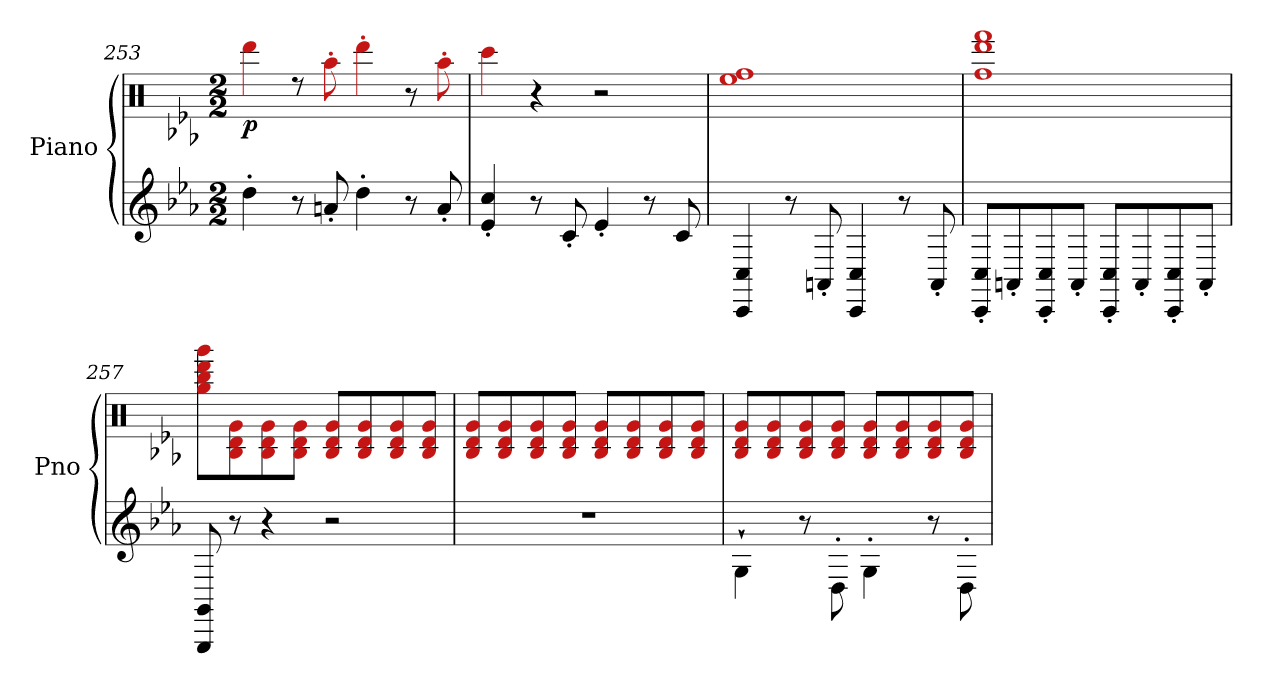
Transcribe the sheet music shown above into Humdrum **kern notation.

**kern	**kern	**dynam
*part1	*part1	*part1
*staff2	*staff1	*staff1/2
*I"Piano	*	*
*I'Pno	*	*
*clefG2	*clefX	*
*k[b-e-a-]	*k[b-e-a-]	*
*M2/2	*M2/2	*
=253	=253	=253
!	!	!LO:DY:b
4dd'\	4ddd\	p
8r	8rdd	.
8an'/	8aan'\	.
4dd'\	4ddd'\	.
8r	8r	.
8a'/	8aa'\	.
=254	=254	=254
4e-/' 4cc/'	4ccc\	.
8r	4r	.
8c'/	.	.
4e-'/	2r	.
8r	.	.
8c/	.	.
=255	=255	=255
4CC/ 4C/	1ee- 1ff#X	.
8r	.	.
8AAn'/	.	.
4CC/ 4C/	.	.
8r	.	.
8AA'/	.	.
=256	=256	=256
*	*^	*
8CC/' 8C/'L	1ddd 1fff#X	1ff#X	.
8AAn'/	.	.	.
8CC/' 8C/'	.	.	.
8AA'/J	.	.	.
8CC/' 8C/'L	.	.	.
8AA'/	.	.	.
8CC/' 8C/'	.	.	.
8AA'/J	.	.	.
*	*v	*v	*
!!LO:LB:g=z
=257	=257	=257
8GGG/ 8GG/	8gg\ 8bb-\ 8ddd\ 8ggg\L	.
8r	8B-\ 8d\ 8g\	.
4r	8B-\ 8d\ 8g\	.
.	8B-\ 8d\ 8g\J	.
2r	8B-/ 8d/ 8g/L	.
.	8B-/ 8d/ 8g/	.
.	8B-/ 8d/ 8g/	.
.	8B-/ 8d/ 8g/J	.
=258	=258	=258
1r	8B-/ 8d/ 8g/L	.
.	8B-/ 8d/ 8g/	.
.	8B-/ 8d/ 8g/	.
.	8B-/ 8d/ 8g/J	.
.	8B-/ 8d/ 8g/L	.
.	8B-/ 8d/ 8g/	.
.	8B-/ 8d/ 8g/	.
.	8B-/ 8d/ 8g/J	.
=259	=259	=259
4G''\	8B-/ 8d/ 8g/L	.
.	8B-/ 8d/ 8g/	.
8r	8B-/ 8d/ 8g/	.
8D'\	8B-/ 8d/ 8g/J	.
4G'\	8B-/ 8d/ 8g/L	.
.	8B-/ 8d/ 8g/	.
8r	8B-/ 8d/ 8g/	.
8D'\	8B-/ 8d/ 8g/J	.
=	=	=
*-	*-	*-
